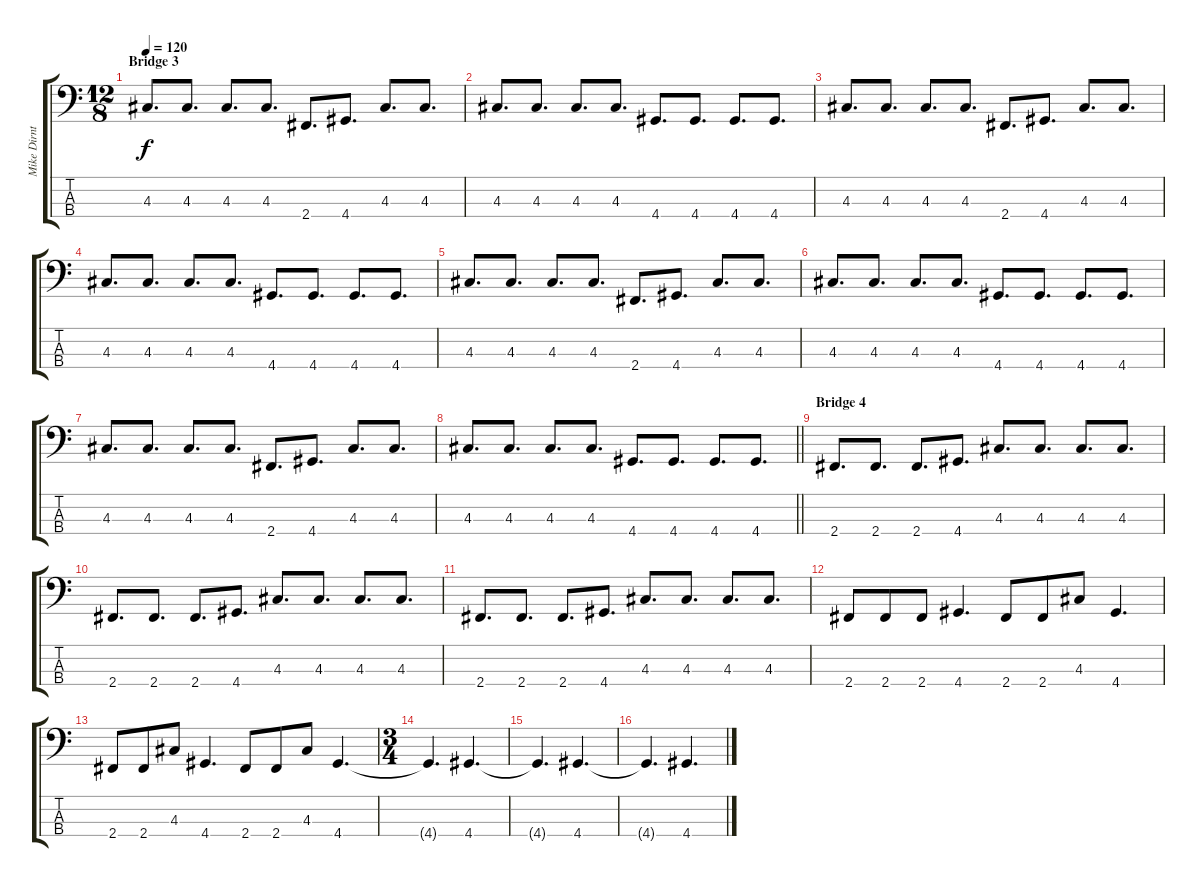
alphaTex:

\track ("Mike Dirnt" "Mike Dirnt") {instrument electricbasspick}
\staff {score tabs}
\tuning (G2 D2 A1 E1) {hide}
\ts (12 8)
\section ("" "Bridge 3")
\tempo 120
\clef f4
\ks c
4.3.8{d dy f} 4.3.8{d} 4.3.8{d} 4.3.8{d} 2.4.8{d} 4.4.8{d} 4.3.8{d} 4.3.8{d} |
4.3.8{d} 4.3.8{d} 4.3.8{d} 4.3.8{d} 4.4.8{d} 4.4.8{d} 4.4.8{d} 4.4.8{d} |
4.3.8{d} 4.3.8{d} 4.3.8{d} 4.3.8{d} 2.4.8{d} 4.4.8{d} 4.3.8{d} 4.3.8{d} |
4.3.8{d} 4.3.8{d} 4.3.8{d} 4.3.8{d} 4.4.8{d} 4.4.8{d} 4.4.8{d} 4.4.8{d} |
4.3.8{d} 4.3.8{d} 4.3.8{d} 4.3.8{d} 2.4.8{d} 4.4.8{d} 4.3.8{d} 4.3.8{d} |
4.3.8{d} 4.3.8{d} 4.3.8{d} 4.3.8{d} 4.4.8{d} 4.4.8{d} 4.4.8{d} 4.4.8{d} |
4.3.8{d} 4.3.8{d} 4.3.8{d} 4.3.8{d} 2.4.8{d} 4.4.8{d} 4.3.8{d} 4.3.8{d} |
\barLineRight lightlight
4.3.8{d} 4.3.8{d} 4.3.8{d} 4.3.8{d} 4.4.8{d} 4.4.8{d} 4.4.8{d} 4.4.8{d} |
\section ("" "Bridge 4")
2.4.8{d} 2.4.8{d} 2.4.8{d} 4.4.8{d} 4.3.8{d} 4.3.8{d} 4.3.8{d} 4.3.8{d} |
2.4.8{d} 2.4.8{d} 2.4.8{d} 4.4.8{d} 4.3.8{d} 4.3.8{d} 4.3.8{d} 4.3.8{d} |
2.4.8{d} 2.4.8{d} 2.4.8{d} 4.4.8{d} 4.3.8{d} 4.3.8{d} 4.3.8{d} 4.3.8{d} |
2.4.8 2.4.8 2.4.8 4.4.4{d} 2.4.8 2.4.8 4.3.8 4.4.4{d} |
2.4.8 2.4.8 4.3.8 4.4.4{d} 2.4.8 2.4.8 4.3.8 4.4.4{d} |
\ts (3 4)
4.4{t}.4{d} 4.4.4{d} |
4.4{t}.4{d} 4.4.4{d} |
4.4{t}.4{d} 4.4.4{d}
